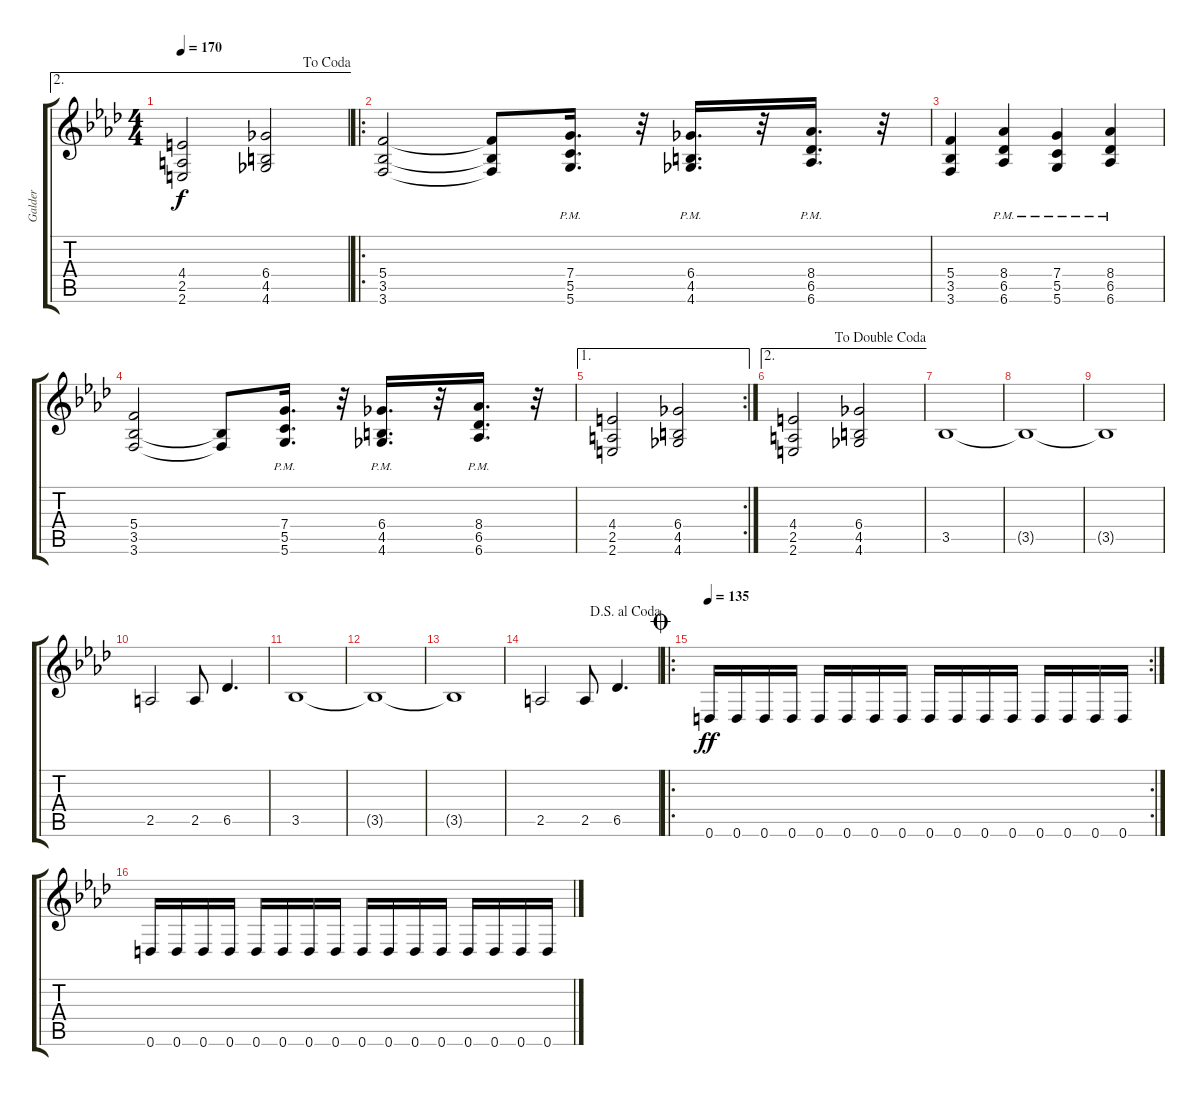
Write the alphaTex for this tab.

\track ("Galder" "Galder") {instrument distortionguitar}
\staff {score tabs}
\tuning (D4 A3 F3 C3 G2 D2) {hide}
\ae 2
\ts (4 4)
\jump dacoda
\tempo 170
\clef g2
\ks ab
(4.4 2.5 2.6).2{dy f} (6.4 4.5 4.6).2 |
\ro
(5.4 3.5 3.6).2 (5.4{t} 3.5{t} 3.6{t}).8 (7.4{pm} 5.5{pm} 5.6{pm}).16{d} r.32 (6.4{pm} 4.5{pm} 4.6{pm}).16{d} r.32 (8.4{pm} 6.5{pm} 6.6{pm}).16{d} r.32 |
(5.4 3.5 3.6).4 (8.4{pm} 6.5{pm} 6.6{pm}).4 (7.4{pm} 5.5{pm} 5.6{pm}).4 (8.4{pm} 6.5{pm} 6.6{pm}).4 |
(5.4 3.5 3.6).2 (3.5{t} 3.6{t}).8 (7.4 5.5{pm} 5.6{pm}).16{d} r.32 (6.4 4.5{pm} 4.6{pm}).16{d} r.32 (8.4 6.5{pm} 6.6{pm}).16{d} r.32 |
\ae 1
\rc 2
(4.4 2.5 2.6).2 (6.4 4.5 4.6).2 |
\ae 2
\jump dadoublecoda
(4.4 2.5 2.6).2 (6.4 4.5 4.6).2 |
3.5.1 |
3.5{t}.1 |
3.5{t}.1 |
2.5.2 2.5.8 6.5.4{d} |
3.5.1 |
3.5{t}.1 |
3.5{t}.1 |
\jump dalsegnoalcoda
2.5.2 2.5.8 6.5.4{d} |
\ro
\rc 2
\jump coda
\tempo 135
0.6.16{dy ff} 0.6.16 0.6.16 0.6.16 0.6.16 0.6.16 0.6.16 0.6.16 0.6.16 0.6.16 0.6.16 0.6.16 0.6.16 0.6.16 0.6.16 0.6.16 |
0.6.16 0.6.16 0.6.16 0.6.16 0.6.16 0.6.16 0.6.16 0.6.16 0.6.16 0.6.16 0.6.16 0.6.16 0.6.16 0.6.16 0.6.16 0.6.16
